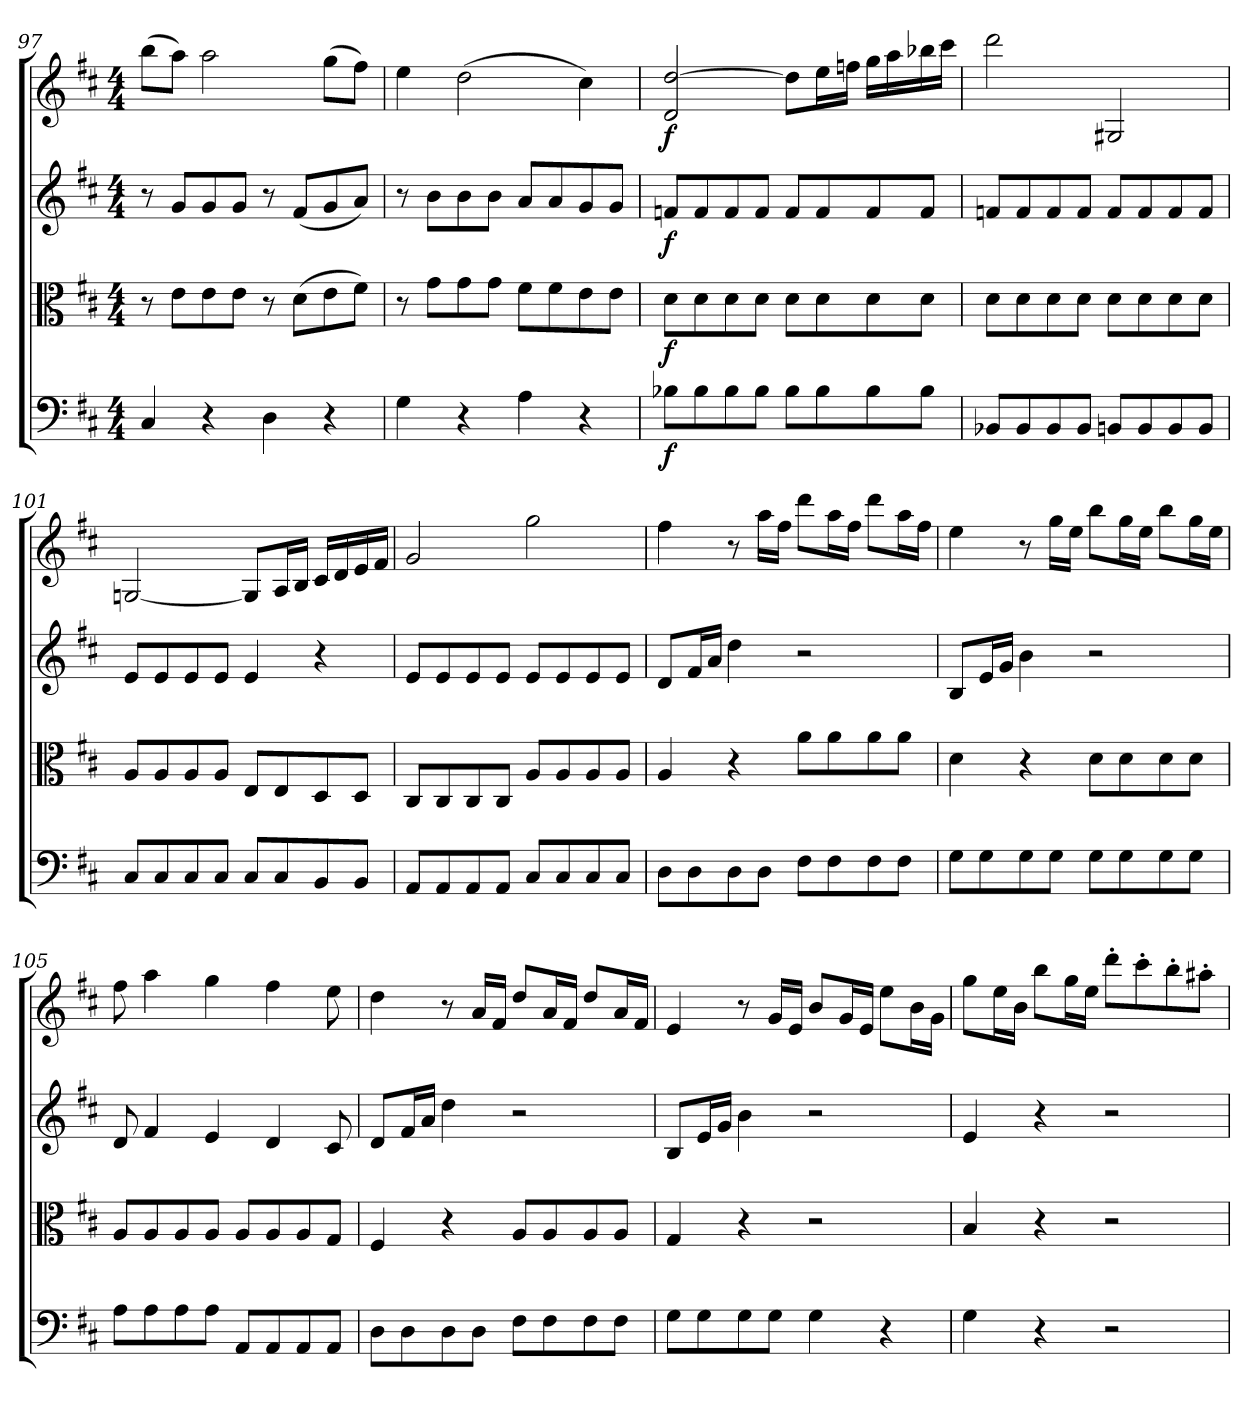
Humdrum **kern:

**kern	**dynam	**kern	**dynam	**kern	**dynam	**kern	**dynam
*part4	*part4	*part3	*part3	*part2	*part2	*part1	*part1
*staff4	*staff4	*staff3	*staff3	*staff2	*staff2	*staff1	*staff1
*clefF4	*	*clefC3	*	*clefG2	*	*clefG2	*
*k[f#c#]	*	*k[f#c#]	*	*k[f#c#]	*	*k[f#c#]	*
*D:	*	*D:	*	*D:	*	*D:	*
*M4/4	*	*M4/4	*	*M4/4	*	*M4/4	*
=97	=97	=97	=97	=97	=97	=97	=97
4C#/	.	8r	.	8r	.	(8bb\L	.
.	.	8e\L	.	8g/L	.	8aa\J)	.
4r	.	8e\	.	8g/	.	2aa\	.
.	.	8e\J	.	8g/J	.	.	.
4D\	.	8r	.	8r	.	.	.
.	.	(8d\L	.	(8f#/L	.	.	.
4r	.	8e\	.	8g/	.	(8gg\L	.
.	.	8f#\J)	.	8a/J)	.	8ff#\J)	.
=98	=98	=98	=98	=98	=98	=98	=98
4G\	.	8r	.	8r	.	4ee\	.
.	.	8g\L	.	8b\L	.	.	.
4r	.	8g\	.	8b\	.	(2dd\	.
.	.	8g\J	.	8b\J	.	.	.
4A\	.	8f#\L	.	8a/L	.	.	.
.	.	8f#\	.	8a/	.	.	.
4r	.	8e\	.	8g/	.	4cc#\)	.
.	.	8e\J	.	8g/J	.	.	.
=99	=99	=99	=99	=99	=99	=99	=99
8B-X\L	f	8d\L	f	8fn/L	f	2d/ [2dd/	f
8B-\	.	8d\	.	8f/	.	.	.
8B-\	.	8d\	.	8f/	.	.	.
8B-\J	.	8d\J	.	8f/J	.	.	.
8B-\L	.	8d\L	.	8f/L	.	8dd\L]	.
8B-\	.	8d\	.	8f/	.	16ee\L	.
.	.	.	.	.	.	16ffn\JJ	.
8B-\	.	8d\	.	8f/	.	16gg\LL	.
.	.	.	.	.	.	16aa\	.
8B-\J	.	8d\J	.	8f/J	.	16bb-X\	.
.	.	.	.	.	.	16ccc#\JJ	.
=100	=100	=100	=100	=100	=100	=100	=100
8BB-X/L	.	8d\L	.	8fn/L	.	2ddd\	.
8BB-/	.	8d\	.	8f/	.	.	.
8BB-/	.	8d\	.	8f/	.	.	.
8BB-/J	.	8d\J	.	8f/J	.	.	.
8BBn/L	.	8d\L	.	8f/L	.	2G#X/	.
8BB/	.	8d\	.	8f/	.	.	.
8BB/	.	8d\	.	8f/	.	.	.
8BB/J	.	8d\J	.	8f/J	.	.	.
=101	=101	=101	=101	=101	=101	=101	=101
8C#/L	.	8A/L	.	8e/L	.	[2Gn/	.
8C#/	.	8A/	.	8e/	.	.	.
8C#/	.	8A/	.	8e/	.	.	.
8C#/J	.	8A/J	.	8e/J	.	.	.
8C#/L	.	8E/L	.	4e/	.	8G/L]	.
8C#/	.	8E/	.	.	.	16A/L	.
.	.	.	.	.	.	16B/JJ	.
8BB/	.	8D/	.	4r	.	16c#/LL	.
.	.	.	.	.	.	16d/	.
8BB/J	.	8D/J	.	.	.	16e/	.
.	.	.	.	.	.	16f#/JJ	.
=102	=102	=102	=102	=102	=102	=102	=102
8AA/L	.	8C#/L	.	8e/L	.	2g/	.
8AA/	.	8C#/	.	8e/	.	.	.
8AA/	.	8C#/	.	8e/	.	.	.
8AA/J	.	8C#/J	.	8e/J	.	.	.
8C#/L	.	8A/L	.	8e/L	.	2gg\	.
8C#/	.	8A/	.	8e/	.	.	.
8C#/	.	8A/	.	8e/	.	.	.
8C#/J	.	8A/J	.	8e/J	.	.	.
=103	=103	=103	=103	=103	=103	=103	=103
8D\L	.	4A/	.	8d/L	.	4ff#\	.
8D\	.	.	.	16f#/L	.	.	.
.	.	.	.	16a/JJ	.	.	.
8D\	.	4r	.	4dd\	.	8r	.
8D\J	.	.	.	.	.	16aa\LL	.
.	.	.	.	.	.	16ff#\JJ	.
8F#\L	.	8a\L	.	2r	.	8ddd\L	.
8F#\	.	8a\	.	.	.	16aa\L	.
.	.	.	.	.	.	16ff#\JJ	.
8F#\	.	8a\	.	.	.	8ddd\L	.
8F#\J	.	8a\J	.	.	.	16aa\L	.
.	.	.	.	.	.	16ff#\JJ	.
=104	=104	=104	=104	=104	=104	=104	=104
8G\L	.	4d\	.	8B/L	.	4ee\	.
8G\	.	.	.	16e/L	.	.	.
.	.	.	.	16g/JJ	.	.	.
8G\	.	4r	.	4b\	.	8r	.
8G\J	.	.	.	.	.	16gg\LL	.
.	.	.	.	.	.	16ee\JJ	.
8G\L	.	8d\L	.	2r	.	8bb\L	.
8G\	.	8d\	.	.	.	16gg\L	.
.	.	.	.	.	.	16ee\JJ	.
8G\	.	8d\	.	.	.	8bb\L	.
8G\J	.	8d\J	.	.	.	16gg\L	.
.	.	.	.	.	.	16ee\JJ	.
=105	=105	=105	=105	=105	=105	=105	=105
8A\L	.	8A/L	.	8d/	.	8ff#\	.
8A\	.	8A/	.	4f#/	.	4aa\	.
8A\	.	8A/	.	.	.	.	.
8A\J	.	8A/J	.	4e/	.	4gg\	.
8AA/L	.	8A/L	.	.	.	.	.
8AA/	.	8A/	.	4d/	.	4ff#\	.
8AA/	.	8A/	.	.	.	.	.
8AA/J	.	8G/J	.	8c#/	.	8ee\	.
=106	=106	=106	=106	=106	=106	=106	=106
8D\L	.	4F#/	.	8d/L	.	4dd\	.
8D\	.	.	.	16f#/L	.	.	.
.	.	.	.	16a/JJ	.	.	.
8D\	.	4r	.	4dd\	.	8r	.
8D\J	.	.	.	.	.	16a/LL	.
.	.	.	.	.	.	16f#/JJ	.
8F#\L	.	8A/L	.	2r	.	8dd/L	.
8F#\	.	8A/	.	.	.	16a/L	.
.	.	.	.	.	.	16f#/JJ	.
8F#\	.	8A/	.	.	.	8dd/L	.
8F#\J	.	8A/J	.	.	.	16a/L	.
.	.	.	.	.	.	16f#/JJ	.
=107	=107	=107	=107	=107	=107	=107	=107
8G\L	.	4G/	.	8B/L	.	4e/	.
8G\	.	.	.	16e/L	.	.	.
.	.	.	.	16g/JJ	.	.	.
8G\	.	4r	.	4b\	.	8r	.
8G\J	.	.	.	.	.	16g/LL	.
.	.	.	.	.	.	16e/JJ	.
4G\	.	2r	.	2r	.	8b/L	.
.	.	.	.	.	.	16g/L	.
.	.	.	.	.	.	16e/JJ	.
4r	.	.	.	.	.	8ee\L	.
.	.	.	.	.	.	16b\L	.
.	.	.	.	.	.	16g\JJ	.
=108	=108	=108	=108	=108	=108	=108	=108
4G\	.	4B/	.	4e/	.	8gg\L	.
.	.	.	.	.	.	16ee\L	.
.	.	.	.	.	.	16b\JJ	.
4r	.	4r	.	4r	.	8bb\L	.
.	.	.	.	.	.	16gg\L	.
.	.	.	.	.	.	16ee\JJ	.
2r	.	2r	.	2r	.	8ddd'\L	.
.	.	.	.	.	.	8ccc#'\	.
.	.	.	.	.	.	8bb'\	.
.	.	.	.	.	.	8aa#X'\J	.
=	=	=	=	=	=	=	=
*-	*-	*-	*-	*-	*-	*-	*-
